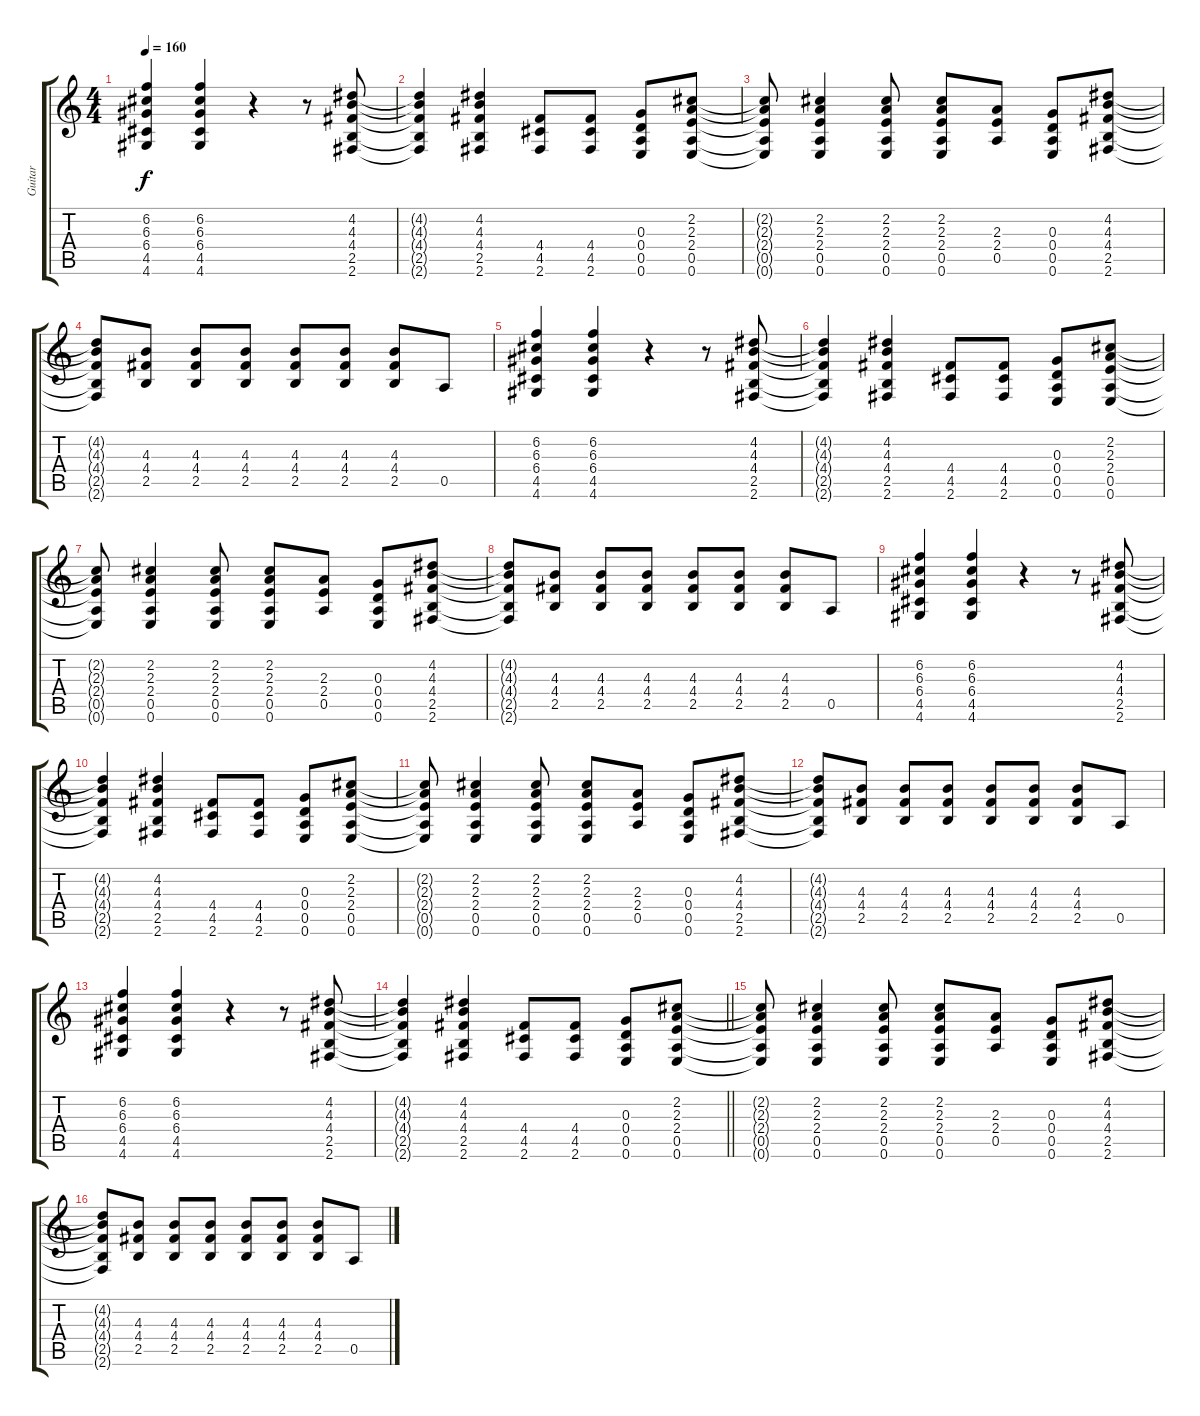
\track ("Guitar" "Guitar") {instrument overdrivenguitar}
\staff {score tabs}
\tuning (E4 B3 G3 D3 A2 E2) {hide}
\ts (4 4)
\tempo 160
\clef g2
\ks c
(6.2 6.3 6.4 4.5 4.6).4{dy f} (6.2 6.3 6.4 4.5 4.6).4 r.4 r.8 (4.2 4.3 4.4 2.5 2.6).8 |
(4.2{t} 4.3{t} 4.4{t} 2.5{t} 2.6{t}).4 (4.2 4.3 4.4 2.5 2.6).4 (4.4 4.5 2.6).8 (4.4 4.5 2.6).8 (0.3 0.4 0.5 0.6).8 (2.2 2.3 2.4 0.5 0.6).8 |
(2.2{t} 2.3{t} 2.4{t} 0.5{t} 0.6{t}).8 (2.2 2.3 2.4 0.5 0.6).4 (2.2 2.3 2.4 0.5 0.6).8 (2.2 2.3 2.4 0.5 0.6).8 (2.3 2.4 0.5).8 (0.3 0.4 0.5 0.6).8 (4.2 4.3 4.4 2.5 2.6).8 |
(4.2{t} 4.3{t} 4.4{t} 2.5{t} 2.6{t}).8 (4.3 4.4 2.5).8 (4.3 4.4 2.5).8 (4.3 4.4 2.5).8 (4.3 4.4 2.5).8 (4.3 4.4 2.5).8 (4.3 4.4 2.5).8 0.5.8 |
(6.2 6.3 6.4 4.5 4.6).4 (6.2 6.3 6.4 4.5 4.6).4 r.4 r.8 (4.2 4.3 4.4 2.5 2.6).8 |
(4.2{t} 4.3{t} 4.4{t} 2.5{t} 2.6{t}).4 (4.2 4.3 4.4 2.5 2.6).4 (4.4 4.5 2.6).8 (4.4 4.5 2.6).8 (0.3 0.4 0.5 0.6).8 (2.2 2.3 2.4 0.5 0.6).8 |
(2.2{t} 2.3{t} 2.4{t} 0.5{t} 0.6{t}).8 (2.2 2.3 2.4 0.5 0.6).4 (2.2 2.3 2.4 0.5 0.6).8 (2.2 2.3 2.4 0.5 0.6).8 (2.3 2.4 0.5).8 (0.3 0.4 0.5 0.6).8 (4.2 4.3 4.4 2.5 2.6).8 |
(4.2{t} 4.3{t} 4.4{t} 2.5{t} 2.6{t}).8 (4.3 4.4 2.5).8 (4.3 4.4 2.5).8 (4.3 4.4 2.5).8 (4.3 4.4 2.5).8 (4.3 4.4 2.5).8 (4.3 4.4 2.5).8 0.5.8 |
(6.2 6.3 6.4 4.5 4.6).4 (6.2 6.3 6.4 4.5 4.6).4 r.4 r.8 (4.2 4.3 4.4 2.5 2.6).8 |
(4.2{t} 4.3{t} 4.4{t} 2.5{t} 2.6{t}).4 (4.2 4.3 4.4 2.5 2.6).4 (4.4 4.5 2.6).8 (4.4 4.5 2.6).8 (0.3 0.4 0.5 0.6).8 (2.2 2.3 2.4 0.5 0.6).8 |
(2.2{t} 2.3{t} 2.4{t} 0.5{t} 0.6{t}).8 (2.2 2.3 2.4 0.5 0.6).4 (2.2 2.3 2.4 0.5 0.6).8 (2.2 2.3 2.4 0.5 0.6).8 (2.3 2.4 0.5).8 (0.3 0.4 0.5 0.6).8 (4.2 4.3 4.4 2.5 2.6).8 |
(4.2{t} 4.3{t} 4.4{t} 2.5{t} 2.6{t}).8 (4.3 4.4 2.5).8 (4.3 4.4 2.5).8 (4.3 4.4 2.5).8 (4.3 4.4 2.5).8 (4.3 4.4 2.5).8 (4.3 4.4 2.5).8 0.5.8 |
(6.2 6.3 6.4 4.5 4.6).4 (6.2 6.3 6.4 4.5 4.6).4 r.4 r.8 (4.2 4.3 4.4 2.5 2.6).8 |
\barLineRight lightlight
(4.2{t} 4.3{t} 4.4{t} 2.5{t} 2.6{t}).4 (4.2 4.3 4.4 2.5 2.6).4 (4.4 4.5 2.6).8 (4.4 4.5 2.6).8 (0.3 0.4 0.5 0.6).8 (2.2 2.3 2.4 0.5 0.6).8 |
(2.2{t} 2.3{t} 2.4{t} 0.5{t} 0.6{t}).8 (2.2 2.3 2.4 0.5 0.6).4 (2.2 2.3 2.4 0.5 0.6).8 (2.2 2.3 2.4 0.5 0.6).8 (2.3 2.4 0.5).8 (0.3 0.4 0.5 0.6).8 (4.2 4.3 4.4 2.5 2.6).8 |
(4.2{t} 4.3{t} 4.4{t} 2.5{t} 2.6{t}).8 (4.3 4.4 2.5).8 (4.3 4.4 2.5).8 (4.3 4.4 2.5).8 (4.3 4.4 2.5).8 (4.3 4.4 2.5).8 (4.3 4.4 2.5).8 0.5.8
